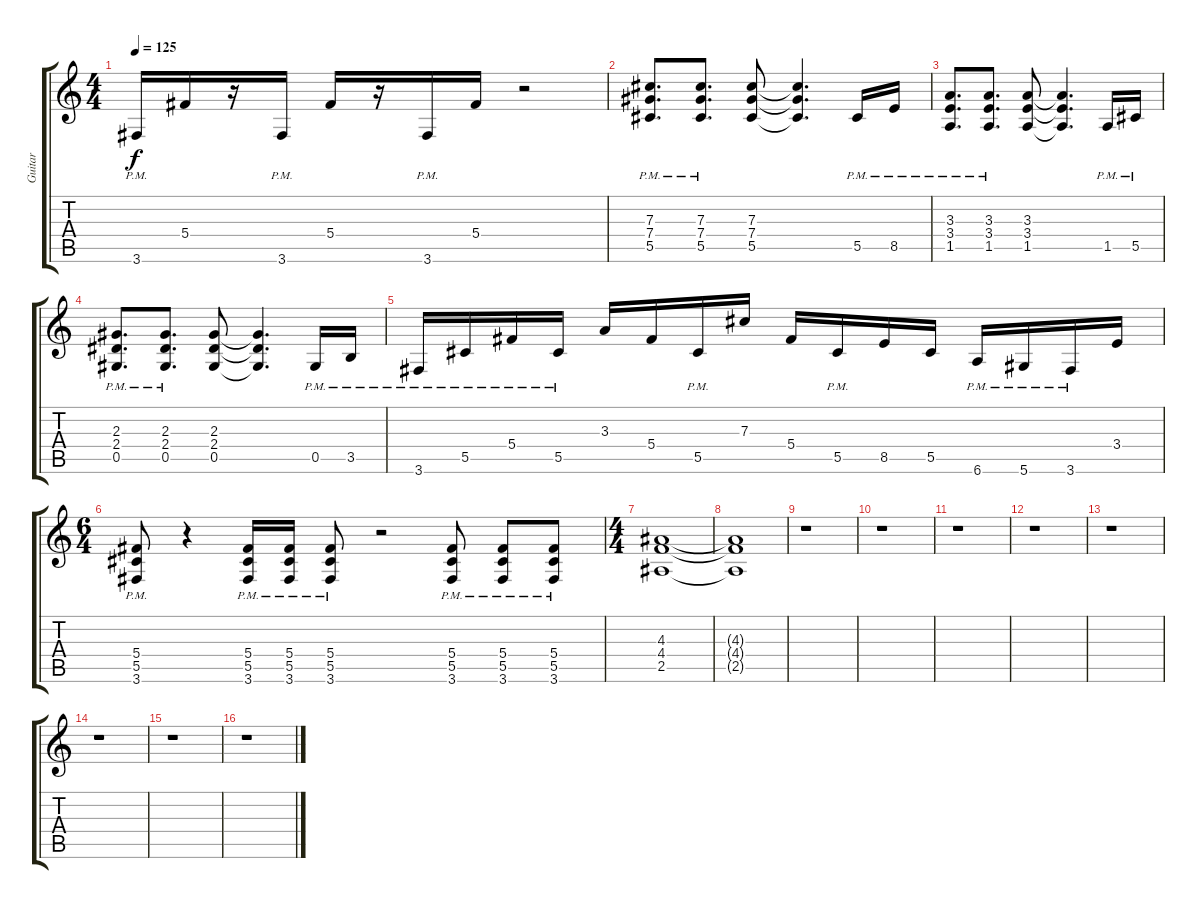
\track ("Guitar" "Guitar") {instrument overdrivenguitar}
\staff {score tabs}
\tuning (Eb4 Bb3 Gb3 Db3 Ab2 Eb2) {hide}
\ts (4 4)
\tempo 125
\clef g2
\ks c
3.6{pm}.16{dy f} 5.4.16 r.16 3.6{pm}.16 5.4.16 r.16 3.6{pm}.16 5.4.16 r.2 |
(7.3{pm} 7.4{pm} 5.5{pm}).8{d} (7.3{pm} 7.4{pm} 5.5{pm}).8{d} (7.3 7.4 5.5).8 (7.3{t} 7.4{t} 5.5{t}).4{d} 5.5{pm}.16 8.5{pm}.16 |
(3.3{pm} 3.4{pm} 1.5{pm}).8{d} (3.3{pm} 3.4{pm} 1.5{pm}).8{d} (3.3 3.4 1.5).8 (3.3{t} 3.4{t} 1.5{t}).4{d} 1.5{pm}.16 5.5{pm}.16 |
(2.3{pm} 2.4{pm} 0.5{pm}).8{d} (2.3{pm} 2.4{pm} 0.5{pm}).8{d} (2.3 2.4 0.5).8 (2.3{t} 2.4{t} 0.5{t}).4{d} 0.5{pm}.16 3.5{pm}.16 |
3.6{pm}.16 5.5{pm}.16 5.4{pm}.16 5.5{pm}.16 3.3.16 5.4.16 5.5{pm}.16 7.3.16 5.4.16 5.5{pm}.16 8.5.16 5.5.16 6.6{pm}.16 5.6{pm}.16 3.6{pm}.16 3.4.16 |
\ts (6 4)
(5.4{pm} 5.5{pm} 3.6{pm}).8 r.4 (5.4{pm} 5.5{pm} 3.6{pm}).16 (5.4{pm} 5.5{pm} 3.6{pm}).16 (5.4{pm} 5.5{pm} 3.6{pm}).8 r.2 (5.4{pm} 5.5{pm} 3.6{pm}).8 (5.4{pm} 5.5{pm} 3.6{pm}).8 (5.4{pm} 5.5{pm} 3.6{pm}).8 |
\ts (4 4)
(4.3 4.4 2.5).1{volume 0} |
(4.3{t} 4.4{t} 2.5{t}).1 |
r.1 |
r.1 |
r.1 |
r.1 |
r.1 |
r.1 |
r.1 |
r.1
